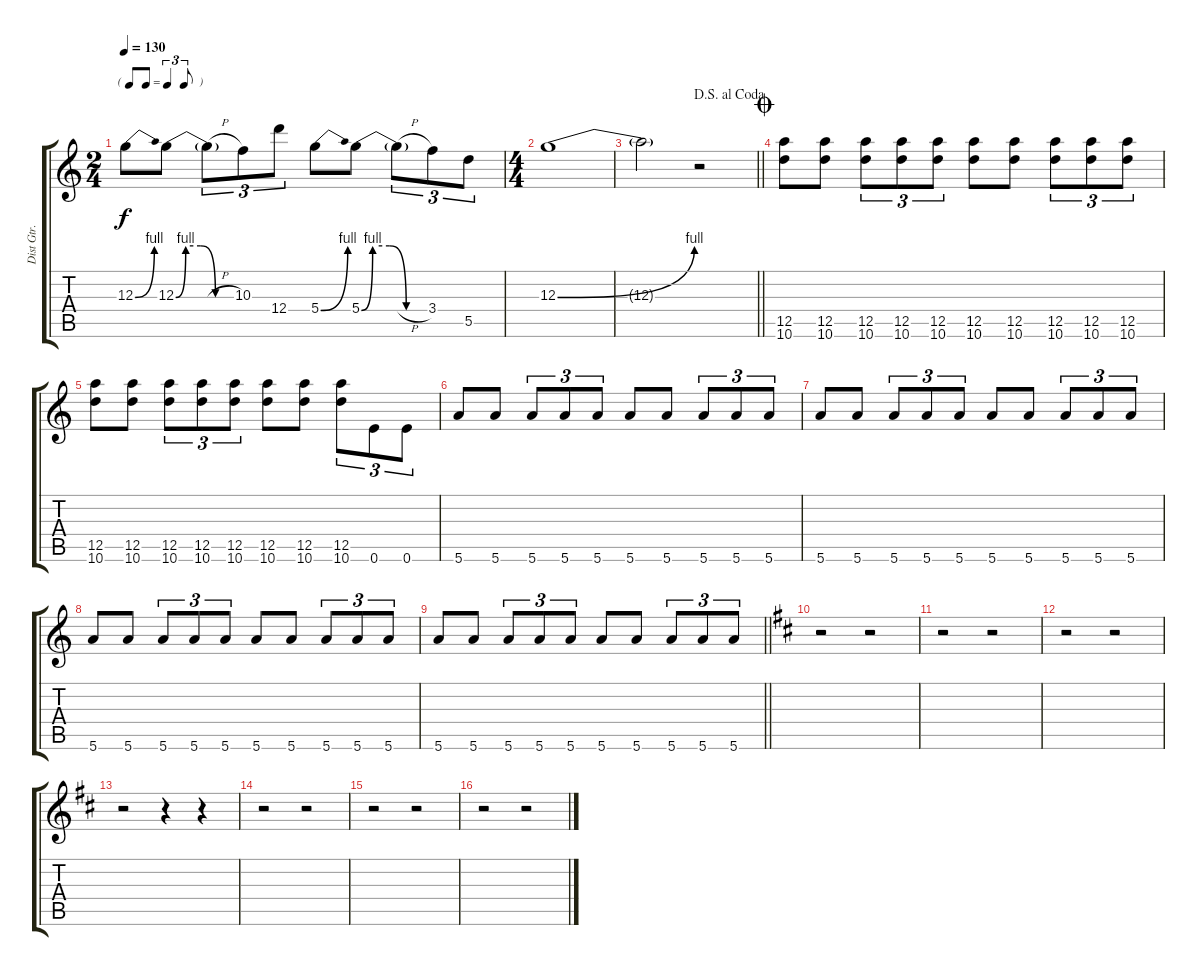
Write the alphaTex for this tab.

\track ("Dist Gtr." "Dist Gtr.") {instrument distortionguitar}
\staff {score tabs}
\tuning (E4 B3 G3 D4 A3 E3) {hide}
\ts (2 4)
\tf triplet8th
\tempo 130
\clef g2
\ks c
12.3{be (bend 0 0 60 4)}.8{dy f} 12.3{be (custom 0 0 10 4 25 4 40 0 60 0)}.8 12.3{h t}.8{tu (3 2)} 10.3.8{tu (3 2)} 12.4.8{tu (3 2)} 5.4{be (bend 0 0 60 4)}.8 5.4{be (custom 0 0 10 4 25 4 40 0 60 0)}.8 5.4{h t}.8{tu (3 2)} 3.4.8{tu (3 2)} 5.5.8{tu (3 2)} |
\ts (4 4)
12.3{be (bend 0 0 60 4)}.1 |
\jump dalsegnoalcoda
\barLineRight lightlight
12.3{t}.2 r.2 |
\jump coda
(12.5 10.6).8 (12.5 10.6).8 (12.5 10.6).8{tu (3 2)} (12.5 10.6).8{tu (3 2)} (12.5 10.6).8{tu (3 2)} (12.5 10.6).8 (12.5 10.6).8 (12.5 10.6).8{tu (3 2)} (12.5 10.6).8{tu (3 2)} (12.5 10.6).8{tu (3 2)} |
(12.5 10.6).8 (12.5 10.6).8 (12.5 10.6).8{tu (3 2)} (12.5 10.6).8{tu (3 2)} (12.5 10.6).8{tu (3 2)} (12.5 10.6).8 (12.5 10.6).8 (12.5 10.6).8{tu (3 2)} 0.6.8{tu (3 2)} 0.6.8{tu (3 2)} |
5.6.8 5.6.8 5.6.8{tu (3 2)} 5.6.8{tu (3 2)} 5.6.8{tu (3 2)} 5.6.8 5.6.8 5.6.8{tu (3 2)} 5.6.8{tu (3 2)} 5.6.8{tu (3 2)} |
5.6.8 5.6.8 5.6.8{tu (3 2)} 5.6.8{tu (3 2)} 5.6.8{tu (3 2)} 5.6.8 5.6.8 5.6.8{tu (3 2)} 5.6.8{tu (3 2)} 5.6.8{tu (3 2)} |
5.6.8 5.6.8 5.6.8{tu (3 2)} 5.6.8{tu (3 2)} 5.6.8{tu (3 2)} 5.6.8 5.6.8 5.6.8{tu (3 2)} 5.6.8{tu (3 2)} 5.6.8{tu (3 2)} |
\barLineRight lightlight
5.6.8 5.6.8 5.6.8{tu (3 2)} 5.6.8{tu (3 2)} 5.6.8{tu (3 2)} 5.6.8 5.6.8 5.6.8{tu (3 2)} 5.6.8{tu (3 2)} 5.6.8{tu (3 2)} |
\ks d
r.2 r.2 |
r.2 r.2 |
r.2 r.2 |
r.2 r.4 r.4 |
r.2 r.2 |
r.2 r.2 |
r.2 r.2
